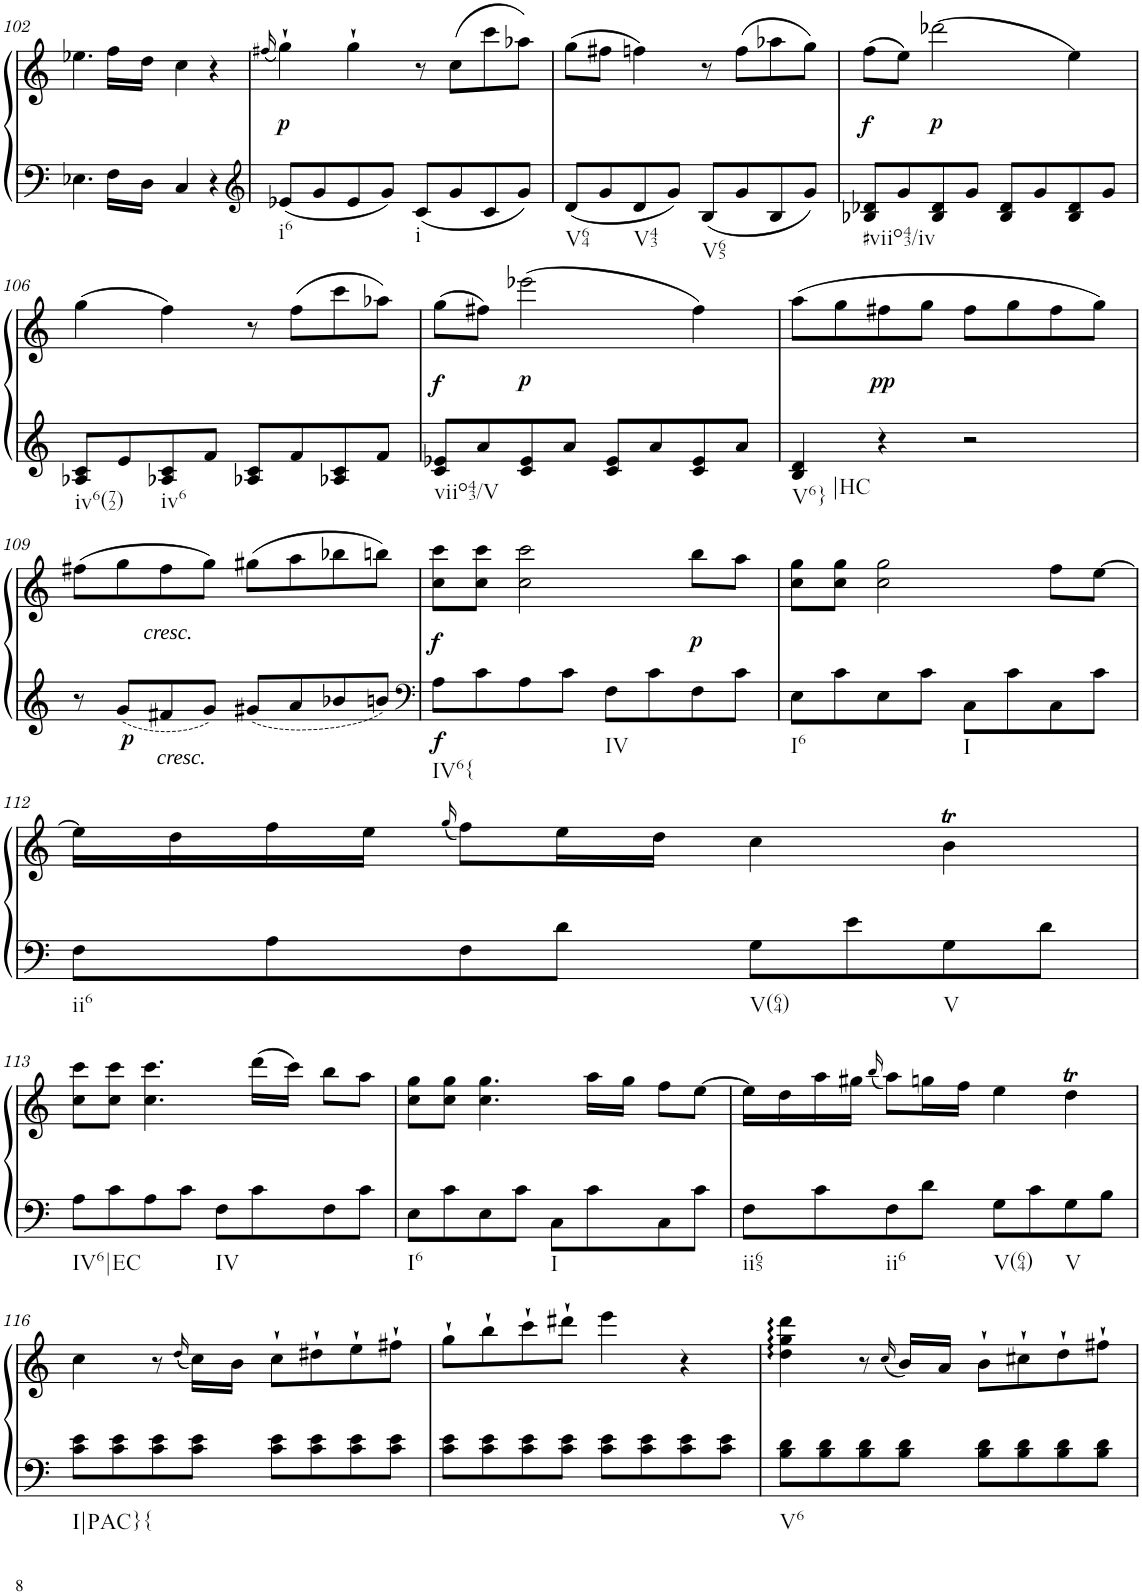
**kern	**kern	**dynam
*part1	*part1	*part1
*staff2	*staff1	*staff1/2
*I"Klavier linke Hand	*	*
!!LO:PB:g=z
*clefF4	*clefG2	*
*k[]	*k[]	*
*M4/4	*M4/4	*
=102	=102	=102
4.E-X\	4.ee-X\	.
16F\LL	16ff\LL	.
16D\JJ	16dd\JJ	.
4C/	4cc\	.
4r	4r	.
=103	=103	=103
*clefG2	*	*
.	(16qff#X/	.
!LO:TX:b:t=i6	!	!
!	!	!LO:DY:b
8e-X/L	4gg`\)	p
8g/	.	.
8e-/	4gg`\	.
8g/J	.	.
!LO:TX:b:t=i	!	!
8c/L	8r	.
8g/	(8cc\L	.
8c/	8ccc\	.
8g/J	8aa-X\J)	.
=104	=104	=104
!LO:TX:b:t=V64	!	!
8d/L	(8gg\L	.
8g/	8ff#X\J	.
!LO:TX:b:t=V43	!	!
8d/	4ffn\)	.
8g/J	.	.
!LO:TX:b:t=V65	!	!
8B/L	8r	.
8g/	(8ff\L	.
8B/	8aa-X\	.
8g/J	8gg\J)	.
=105	=105	=105
!LO:TX:b:t=#viio43/iv	!	!
!	!	!LO:DY:b
8B-X/ 8d-X/L	(8ff\L	f
8g/	8ee\J)	.
!	!	!LO:DY:b
8B-/ 8d-/	(2ddd-X\	p
8g/J	.	.
8B-/ 8d-/L	.	.
8g/	.	.
8B-/ 8d-/	4ee\)	.
8g/J	.	.
!!LO:LB:g=z
=106	=106	=106
!LO:TX:b:t=iv6(72)	!	!
8A-X/ 8c/L	(4gg\	.
8e/	.	.
!LO:TX:b:t=iv6	!	!
8A-X/ 8c/	4ff\)	.
8f/J	.	.
8A-X/ 8c/L	8r	.
8f/	(8ff\L	.
8A-X/ 8c/	8ccc\	.
8f/J	8aa-X\J)	.
=107	=107	=107
!LO:TX:b:t=viio43/V	!	!
!	!	!LO:DY:b
8c/ 8e-X/L	(8gg\L	f
8a/	8ff#X\J)	.
!	!	!LO:DY:b
8c/ 8e-/	(2eee-X\	p
8a/J	.	.
8c/ 8e-/L	.	.
8a/	.	.
8c/ 8e-/	4ff#\)	.
8a/J	.	.
=108	=108	=108
!LO:TX:b:t=V6}	!	!
!LO:TX:b:t=|HC	!	!
4B/ 4d/	(8aa\L	.
.	8gg\	.
!	!	!LO:DY:b
4r	8ff#X\	pp
.	8gg\J	.
2r	8ff#\L	.
.	8gg\	.
.	8ff#\	.
.	8gg\J)	.
!!LO:LB:g=z
=109	=109	=109
8r	(8ff#X\L	.
!	!LO:TX:b:i:t=cresc.	!
!	!	!LO:DY:b=2
8g/L	8gg\	p
!LO:TX:b:i:t=cresc.	!	!
8f#X/	8ff#\	.
8g/J	8gg\J)	.
8g#X/L	(8gg#X\L	.
8a/	8aa\	.
8b-X/	8bb-X\	.
8bn/J	8bbn\J)	.
=110	=110	=110
*clefF4	*	*
!LO:TX:b:t=IV6{	!	!
!	!	!LO:DY:b=2
!	!	!LO:DY:n=1:b
8A\L	8cc\ 8ccc\L	f f
8c\	8cc\ 8ccc\J	.
8A\	2cc\ 2ccc\	.
8c\J	.	.
!LO:TX:b:t=IV	!	!
8F\L	.	.
8c\	.	.
!	!	!LO:DY:n=2:b
8F\	8bb\L	p
8c\J	8aa\J	.
=111	=111	=111
!LO:TX:b:t=I6	!	!
8E\L	8cc\ 8gg\L	.
8c\	8cc\ 8gg\J	.
8E\	2cc\ 2gg\	.
8c\J	.	.
!LO:TX:b:t=I	!	!
8C\L	.	.
8c\	.	.
8C\	8ff\L	.
8c\J	[8ee\J	.
!!LO:LB:g=z
=112	=112	=112
!LO:TX:b:t=ii6	!	!
8F\L	16ee\LL]	.
.	16dd\	.
8A\	16ff\	.
.	16ee\JJ	.
.	(16qgg/	.
8F\	8ff\L)	.
8d\J	16ee\L	.
.	16dd\JJ	.
!LO:TX:b:t=V(64)	!	!
8G\L	4cc\	.
8e\	.	.
!LO:TX:b:t=V	!	!
8G\	4bt\	.
8d\J	.	.
!!LO:LB:g=z
=113	=113	=113
!LO:TX:b:t=IV6|EC	!	!
8A\L	8cc\ 8ccc\L	.
8c\	8cc\ 8ccc\J	.
8A\	4.cc\ 4.ccc\	.
8c\J	.	.
!LO:TX:b:t=IV	!	!
8F\L	.	.
8c\	(16ddd\LL	.
.	16ccc\JJ)	.
8F\	8bb\L	.
8c\J	8aa\J	.
=114	=114	=114
!LO:TX:b:t=I6	!	!
8E\L	8cc\ 8gg\L	.
8c\	8cc\ 8gg\J	.
8E\	4.cc\ 4.gg\	.
8c\J	.	.
!LO:TX:b:t=I	!	!
8C\L	.	.
8c\	16aa\LL	.
.	16gg\JJ	.
8C\	8ff\L	.
8c\J	[8ee\J	.
=115	=115	=115
!LO:TX:b:t=ii65	!	!
8F\L	16ee\LL]	.
.	16dd\	.
8c\	16aa\	.
.	16gg#X\JJ	.
.	(16qbb/	.
!LO:TX:b:t=ii6	!	!
8F\	8aa\L)	.
8d\J	16ggn\L	.
.	16ff\JJ	.
!LO:TX:b:t=V(64)	!	!
8G\L	4ee\	.
8c\	.	.
!LO:TX:b:t=V	!	!
8G\	4ddT\	.
8B\J	.	.
!!LO:LB:g=z
=116	=116	=116
!LO:TX:b:t=I|PAC}{	!	!
8c\ 8e\L	4cc\	.
8c\ 8e\	.	.
8c\ 8e\	8r	.
.	(16qdd/	.
8c\ 8e\J	16cc\LL)	.
.	16b\JJ	.
8c\ 8e\L	8cc`\L	.
8c\ 8e\	8dd#X`\	.
8c\ 8e\	8ee`\	.
8c\ 8e\J	8ff#X`\J	.
=117	=117	=117
8c\ 8e\L	8gg`\L	.
8c\ 8e\	8bb`\	.
8c\ 8e\	8ccc`\	.
8c\ 8e\J	8ddd#X`\J	.
8c\ 8e\L	4eee\	.
8c\ 8e\	.	.
8c\ 8e\	4r	.
8c\ 8e\J	.	.
=118	=118	=118
!LO:TX:b:t=V6	!	!
8B\ 8d\L	4dd\ 4gg\ 4ddd\	.
8B\ 8d\	.	.
8B\ 8d\	8r	.
.	(16qcc/	.
8B\ 8d\J	16b/LL)	.
.	16a/JJ	.
8B\ 8d\L	8b`\L	.
8B\ 8d\	8cc#X`\	.
8B\ 8d\	8dd`\	.
8B\ 8d\J	8ff#X`\J	.
=	=	=
*-	*-	*-
